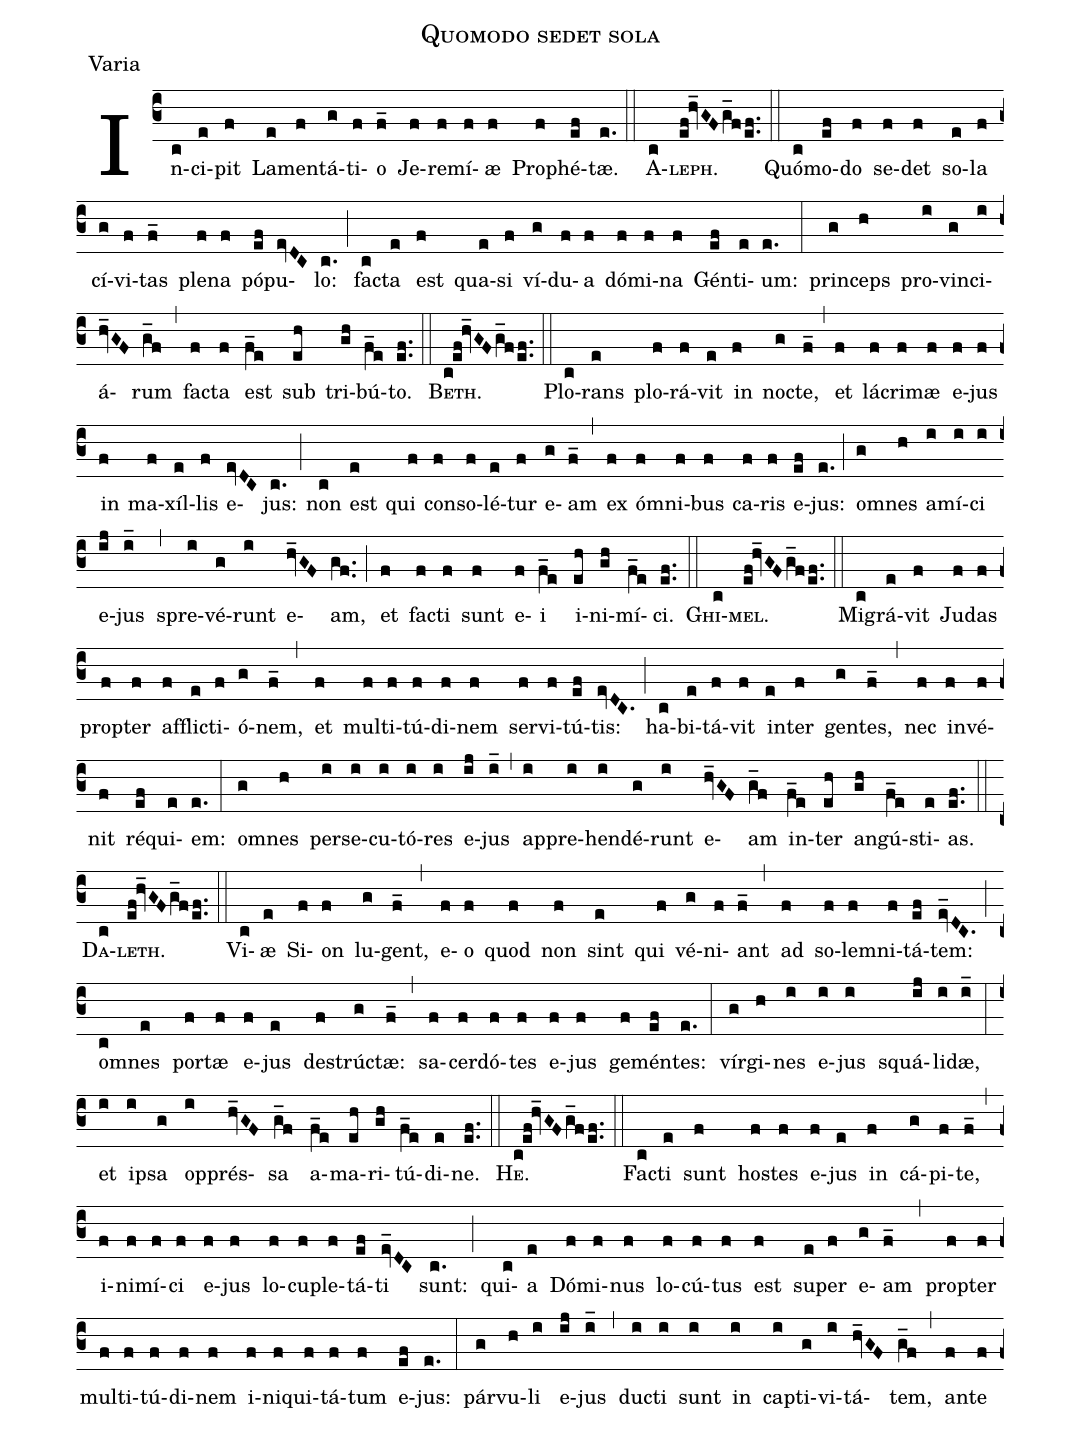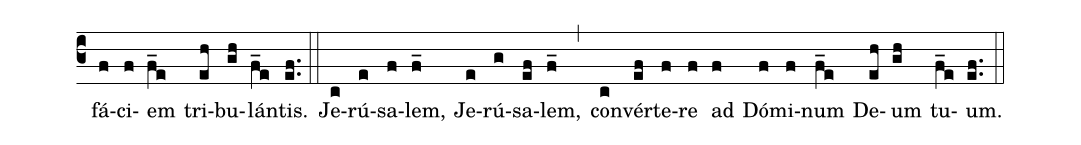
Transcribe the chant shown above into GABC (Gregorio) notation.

name:Quomodo sedet sola;
office-part:Varia;
%%
(c3) In(c)ci(e)pit(f) La(e)men(f)tá(g)ti(f)o(f_) Je(f)re(f)mí(f)æ(f) Pro(f)phé(ef)tæ.(e.) (::)

A(c)<sc>leph.</sc>(ef!hv_GFg_f/ef..) (::) Quó(c)mo(ef)do(f) se(f)det(f) so(e)la(f) cí(g)vi(f)tas(f_) ple(f)na(f) pó(ef)pu(evDC)lo:(c.) (;) fa(c)cta(e) est(f) qua(e)si(f) ví(g)du(f)a(f) dó(f)mi(f)na(f) Gén(ef)ti(e)um:(e.) (:) prin(g)ceps(h) pro(i)vin(g)ci(i)á(hv_GF)rum(g_f) (,) fac(f)ta(f) est(f_e) sub(eh) tri(gh)bú(f_e)to.(ef..) (::)

B<sc>eth.</sc>(c!ef!hv_GFg_f/ef..) (::) Plo(c)rans(e) plo(f)rá(f)vit(e) in(f) noc(g)te,(f_) (,) et(f) lá(f)cri(f)mæ(f) e(f)jus(f) in(f) ma(f)xíl(e)lis(f) e(evDC)jus:(c.) (;) non(c) est(e) qui(f) con(f)so(f)lé(e)tur(f) e(g)am(f_) (,) ex(f) ó(f)mni(f)bus(f) ca(f)ris(f) e(ef)jus:(e.) (;) o(g)mnes(h) a(i)mí(i)ci(i) e(ij)jus(i_) (,) spre(i)vé(g)runt(i) e(hv_GF)am,(gf..) (;) et(f) fac(f)ti(f) sunt(f) e(f)i(f_e) i(eh)ni(gh)mí(f_e)ci.(ef..) (::)

G<sc>hi</sc>(c)<sc>mel.</sc>(ef!hv_GFg_f/ef..) (::) Mi(c)grá(e)vit(f) Ju(f)das(f) prop(f)ter(f) af(f)fli(e)cti(f)ó(g)nem,(f_) (,) et(f) mul(f)ti(f)tú(f)di(f)nem(f) ser(f)vi(f)tú(ef)tis:(evDC.) (;) ha(c)bi(e)tá(f)vit(f) in(e)ter(f) gen(g)tes,(f_) (,) nec(f) in(f)vé(f)nit(f) ré(ef)qui(e)em:(e.) (:) o(g)mnes(h) per(i)se(i)cu(i)tó(i)res(i) e(ij)jus(i_) (,) ap(i)pre(i)hen(i)dé(g)runt(i) e(hv_GF)am(g_f) in(f_e)ter(eh) an(gh)gú(f_e)sti(e)as.(ef..) (::)

D<sc>a</sc>(c)<sc>leth.</sc>(ef!hv_GFg_f/ef..) (::) Vi(c)æ(e) Si(f)on(f) lu(g)gent,(f_) (,) e(f)o(f) quod(f) non(f) sint(e) qui(f) vé(g)ni(f)ant(f_) (,) ad(f) so(f)le(f)mni(f)tá(ef)tem:(ev_DC.) (;) o(c)mnes(e) por(f)tæ(f) e(f)jus(e) de(f)strú(g)ctæ:(f_) (,) sa(f)cer(f)dó(f)tes(f) e(f)jus(f) ge(f)mén(ef)tes:(e.) (:) vír(g)gi(h)nes(i) e(i)jus(i) squá(ij)li(i)dæ,(i_) (:) et(i) i(i)psa(g) op(i)prés(hv_GF)sa(g_f) a(f_e)ma(eh)ri(gh)tú(f_e)di(e)ne.(ef..) (::)

H<sc>e.</sc>(c!ef!hv_GFg_f/ef..) (::)  Fac(c)ti(e) sunt(f) ho(f)stes(f) e(f)jus(e) in(f) cá(g)pi(f)te,(f_) (,) i(f)ni(f)mí(f)ci(f) e(f)jus(f) lo(f)cu(f)ple(f)tá(ef)ti(ev_DC) sunt:(c.) (;) qui(c)a(e) Dó(f)mi(f)nus(f) lo(f)cú(f)tus(f) est(f) su(e)per(f) e(g)am(f_) (,) prop(f)ter(f) mul(f)ti(f)tú(f)di(f)nem(f) i(f)ni(f)qui(f)tá(f)tum(f) e(ef)jus:(e.) (:) pár(g)vu(h)li(i) e(ij)jus(i_) (,) duc(i)ti(i) sunt(i) in(i) cap(i)ti(g)vi(i)tá(hv_GF)tem,(g_f) (,) an(f)te(f) fá(f)ci(f)em(f_e) tri(eh)bu(gh)lán(f_e)tis.(ef..) (::)

Je(c)rú(e)sa(f)lem,(f_) Je(e)rú(g)sa(ef)lem,(f_) (,) con(c)vér(ef)te(f)re(f) ad(f) Dó(f)mi(f)num(f_e) De(eh)um(gh) tu(f_e)um.(ef..) (::)
